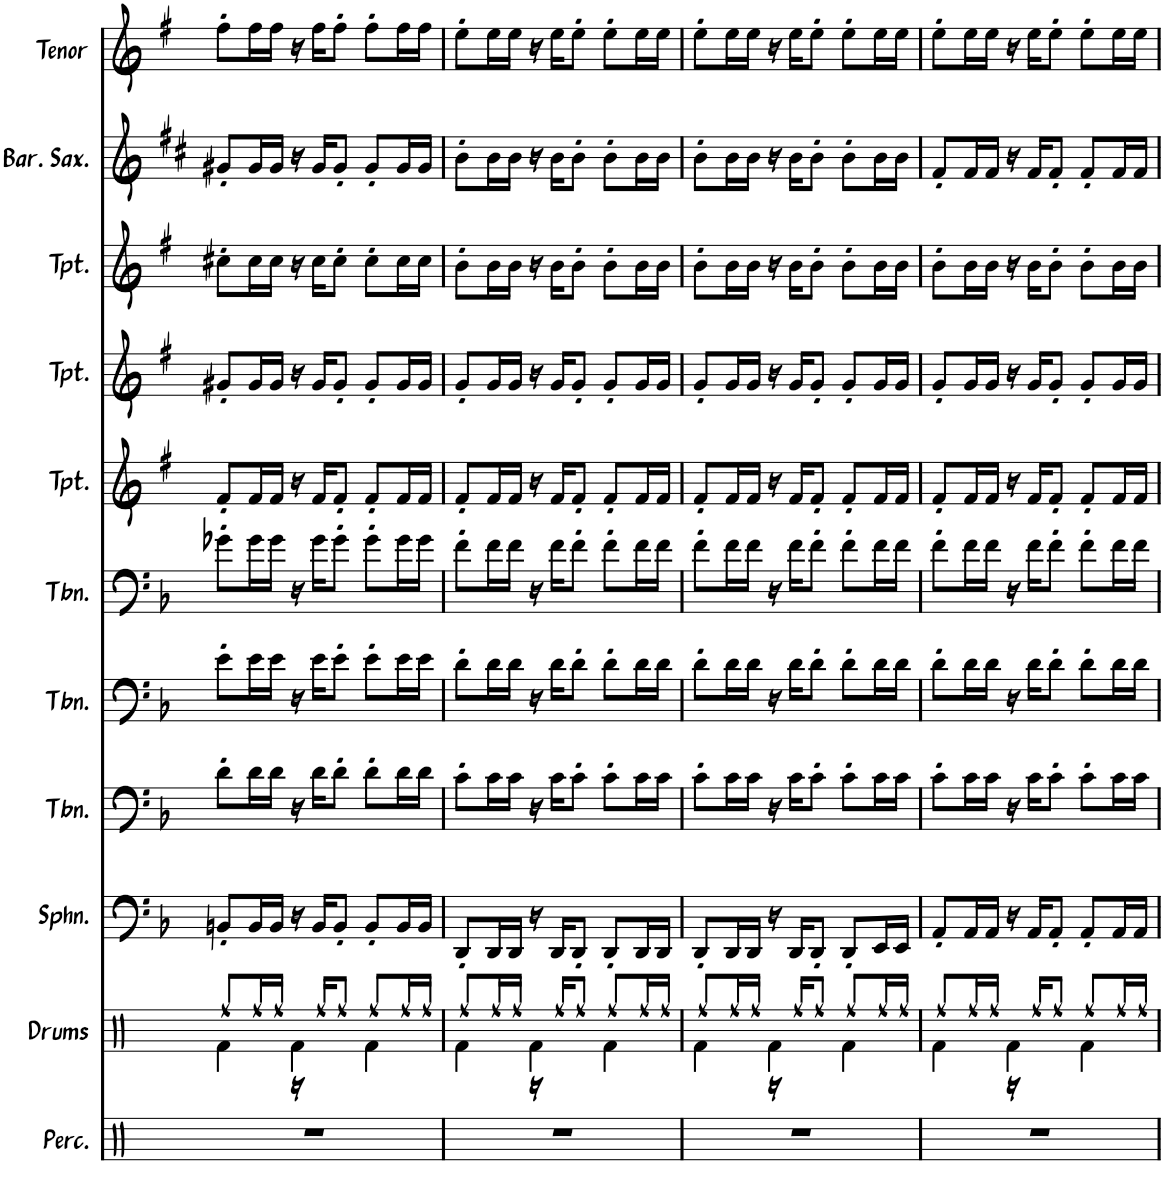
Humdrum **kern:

**kern	**kern	**kern	**kern	**kern	**kern	**kern	**kern	**kern	**kern	**kern	**kern
*part12	*part11	*part10	*part9	*part8	*part7	*part6	*part5	*part4	*part3	*part2	*part1
*staff12	*staff11	*staff10	*staff9	*staff8	*staff7	*staff6	*staff5	*staff4	*staff3	*staff2	*staff1
*I"Percussion	*I"Drums	*I"Sousaphone	*I"Trombone	*I"Trombone	*I"Trombone	*I"Trumpet	*I"Trumpet	*I"Trumpet	*I"Baritone Saxophone	*I"Tenor Sax	*I"Alto Sax
*I'Perc.	*I'Drums	*I'Sphn.	*I'Tbn.	*I'Tbn.	*I'Tbn.	*I'Tpt.	*I'Tpt.	*I'Tpt.	*I'Bar. Sax.	*I'Tenor	*I'Alto
!!LO:PB:g=z
*clefX	*clefX	*clefF4	*clefF4	*clefF4	*clefF4	*clefG2	*clefG2	*clefG2	*clefG2	*clefG2	*clefG2
*	*	*	*	*	*	*Trd1c2	*Trd1c2	*Trd1c2	*Trd12c21	*Trd8c14	*Trd5c9
*k[]	*k[]	*k[b-]	*k[b-]	*k[b-]	*k[b-]	*k[f#]	*k[f#]	*k[f#]	*k[f#c#]	*k[f#]	*k[f#c#]
*M3/4	*M3/4	*M3/4	*M3/4	*M3/4	*M3/4	*M3/4	*M3/4	*M3/4	*M3/4	*M3/4	*M3/4
=75	=75	=75	=75	=75	=75	=75	=75	=75	=75	=75	=75
*	*^	*	*	*	*	*	*	*	*	*	*
2.r	4Rf\	8Rff/L	8BBn'/L	8d'\L	8e'\L	8g-X'\L	8f#'/L	8g#X'/L	8cc#X'\L	8g#X'/L	8ff#'\L	8dd#X'\L
.	.	16Rff/L	16BB/L	16d\L	16e\L	16g-\L	16f#/L	16g#/L	16cc#\L	16g#/L	16ff#\L	16dd#\L
.	.	16Rff/JJ	16BB/JJ	16d\JJ	16e\JJ	16g-\JJ	16f#/JJ	16g#/JJ	16cc#\JJ	16g#/JJ	16ff#\JJ	16dd#\JJ
.	4Rf\	16r	16r	16r	16r	16r	16r	16r	16r	16r	16r	16r
.	.	16Rff/KL	16BB/KL	16d\KL	16e\KL	16g-\KL	16f#/KL	16g#/KL	16cc#\KL	16g#/KL	16ff#\KL	16dd#\KL
.	.	8Rff/J	8BB'/J	8d'\J	8e'\J	8g-'\J	8f#'/J	8g#'/J	8cc#'\J	8g#'/J	8ff#'\J	8dd#'\J
.	4Rf\	8Rff/L	8BB'/L	8d'\L	8e'\L	8g-'\L	8f#'/L	8g#'/L	8cc#'\L	8g#'/L	8ff#'\L	8dd#'\L
.	.	16Rff/L	16BB/L	16d\L	16e\L	16g-\L	16f#/L	16g#/L	16cc#\L	16g#/L	16ff#\L	16dd#\L
.	.	16Rff/JJ	16BB/JJ	16d\JJ	16e\JJ	16g-\JJ	16f#/JJ	16g#/JJ	16cc#\JJ	16g#/JJ	16ff#\JJ	16dd#\JJ
=76	=76	=76	=76	=76	=76	=76	=76	=76	=76	=76	=76	=76
2.r	4Rf\	8Rff/L	8DD'/L	8c'\L	8d'\L	8f'\L	8f#'/L	8g'/L	8b'\L	8b'\L	8ee'\L	8cc#'\L
.	.	16Rff/L	16DD/L	16c\L	16d\L	16f\L	16f#/L	16g/L	16b\L	16b\L	16ee\L	16cc#\L
.	.	16Rff/JJ	16DD/JJ	16c\JJ	16d\JJ	16f\JJ	16f#/JJ	16g/JJ	16b\JJ	16b\JJ	16ee\JJ	16cc#\JJ
.	4Rf\	16r	16r	16r	16r	16r	16r	16r	16r	16r	16r	16r
.	.	16Rff/KL	16DD/KL	16c\KL	16d\KL	16f\KL	16f#/KL	16g/KL	16b\KL	16b\KL	16ee\KL	16cc#\KL
.	.	8Rff/J	8DD'/J	8c'\J	8d'\J	8f'\J	8f#'/J	8g'/J	8b'\J	8b'\J	8ee'\J	8cc#'\J
.	4Rf\	8Rff/L	8DD'/L	8c'\L	8d'\L	8f'\L	8f#'/L	8g'/L	8b'\L	8b'\L	8ee'\L	8cc#'\L
.	.	16Rff/L	16DD/L	16c\L	16d\L	16f\L	16f#/L	16g/L	16b\L	16b\L	16ee\L	16cc#\L
.	.	16Rff/JJ	16DD/JJ	16c\JJ	16d\JJ	16f\JJ	16f#/JJ	16g/JJ	16b\JJ	16b\JJ	16ee\JJ	16cc#\JJ
=77	=77	=77	=77	=77	=77	=77	=77	=77	=77	=77	=77	=77
2.r	4Rf\	8Rff/L	8DD'/L	8c'\L	8d'\L	8f'\L	8f#'/L	8g'/L	8b'\L	8b'\L	8ee'\L	8cc#'\L
.	.	16Rff/L	16DD/L	16c\L	16d\L	16f\L	16f#/L	16g/L	16b\L	16b\L	16ee\L	16cc#\L
.	.	16Rff/JJ	16DD/JJ	16c\JJ	16d\JJ	16f\JJ	16f#/JJ	16g/JJ	16b\JJ	16b\JJ	16ee\JJ	16cc#\JJ
.	4Rf\	16r	16r	16r	16r	16r	16r	16r	16r	16r	16r	16r
.	.	16Rff/KL	16DD/KL	16c\KL	16d\KL	16f\KL	16f#/KL	16g/KL	16b\KL	16b\KL	16ee\KL	16cc#\KL
.	.	8Rff/J	8DD'/J	8c'\J	8d'\J	8f'\J	8f#'/J	8g'/J	8b'\J	8b'\J	8ee'\J	8cc#'\J
.	4Rf\	8Rff/L	8DD'/L	8c'\L	8d'\L	8f'\L	8f#'/L	8g'/L	8b'\L	8b'\L	8ee'\L	8cc#'\L
.	.	16Rff/L	16EE/L	16c\L	16d\L	16f\L	16f#/L	16g/L	16b\L	16b\L	16ee\L	16cc#\L
.	.	16Rff/JJ	16EE/JJ	16c\JJ	16d\JJ	16f\JJ	16f#/JJ	16g/JJ	16b\JJ	16b\JJ	16ee\JJ	16cc#\JJ
=78	=78	=78	=78	=78	=78	=78	=78	=78	=78	=78	=78	=78
2.r	4Rf\	8Rff/L	8AA'/L	8c'\L	8d'\L	8f'\L	8f#'/L	8g'/L	8b'\L	8f#'/L	8ee'\L	8cc#'\L
.	.	16Rff/L	16AA/L	16c\L	16d\L	16f\L	16f#/L	16g/L	16b\L	16f#/L	16ee\L	16cc#\L
.	.	16Rff/JJ	16AA/JJ	16c\JJ	16d\JJ	16f\JJ	16f#/JJ	16g/JJ	16b\JJ	16f#/JJ	16ee\JJ	16cc#\JJ
.	4Rf\	16r	16r	16r	16r	16r	16r	16r	16r	16r	16r	16r
.	.	16Rff/KL	16AA/KL	16c\KL	16d\KL	16f\KL	16f#/KL	16g/KL	16b\KL	16f#/KL	16ee\KL	16cc#\KL
.	.	8Rff/J	8AA'/J	8c'\J	8d'\J	8f'\J	8f#'/J	8g'/J	8b'\J	8f#'/J	8ee'\J	8cc#'\J
.	4Rf\	8Rff/L	8AA'/L	8c'\L	8d'\L	8f'\L	8f#'/L	8g'/L	8b'\L	8f#'/L	8ee'\L	8cc#'\L
.	.	16Rff/L	16AA/L	16c\L	16d\L	16f\L	16f#/L	16g/L	16b\L	16f#/L	16ee\L	16cc#\L
.	.	16Rff/JJ	16AA/JJ	16c\JJ	16d\JJ	16f\JJ	16f#/JJ	16g/JJ	16b\JJ	16f#/JJ	16ee\JJ	16cc#\JJ
*	*v	*v	*	*	*	*	*	*	*	*	*	*
=	=	=	=	=	=	=	=	=	=	=	=
*-	*-	*-	*-	*-	*-	*-	*-	*-	*-	*-	*-
